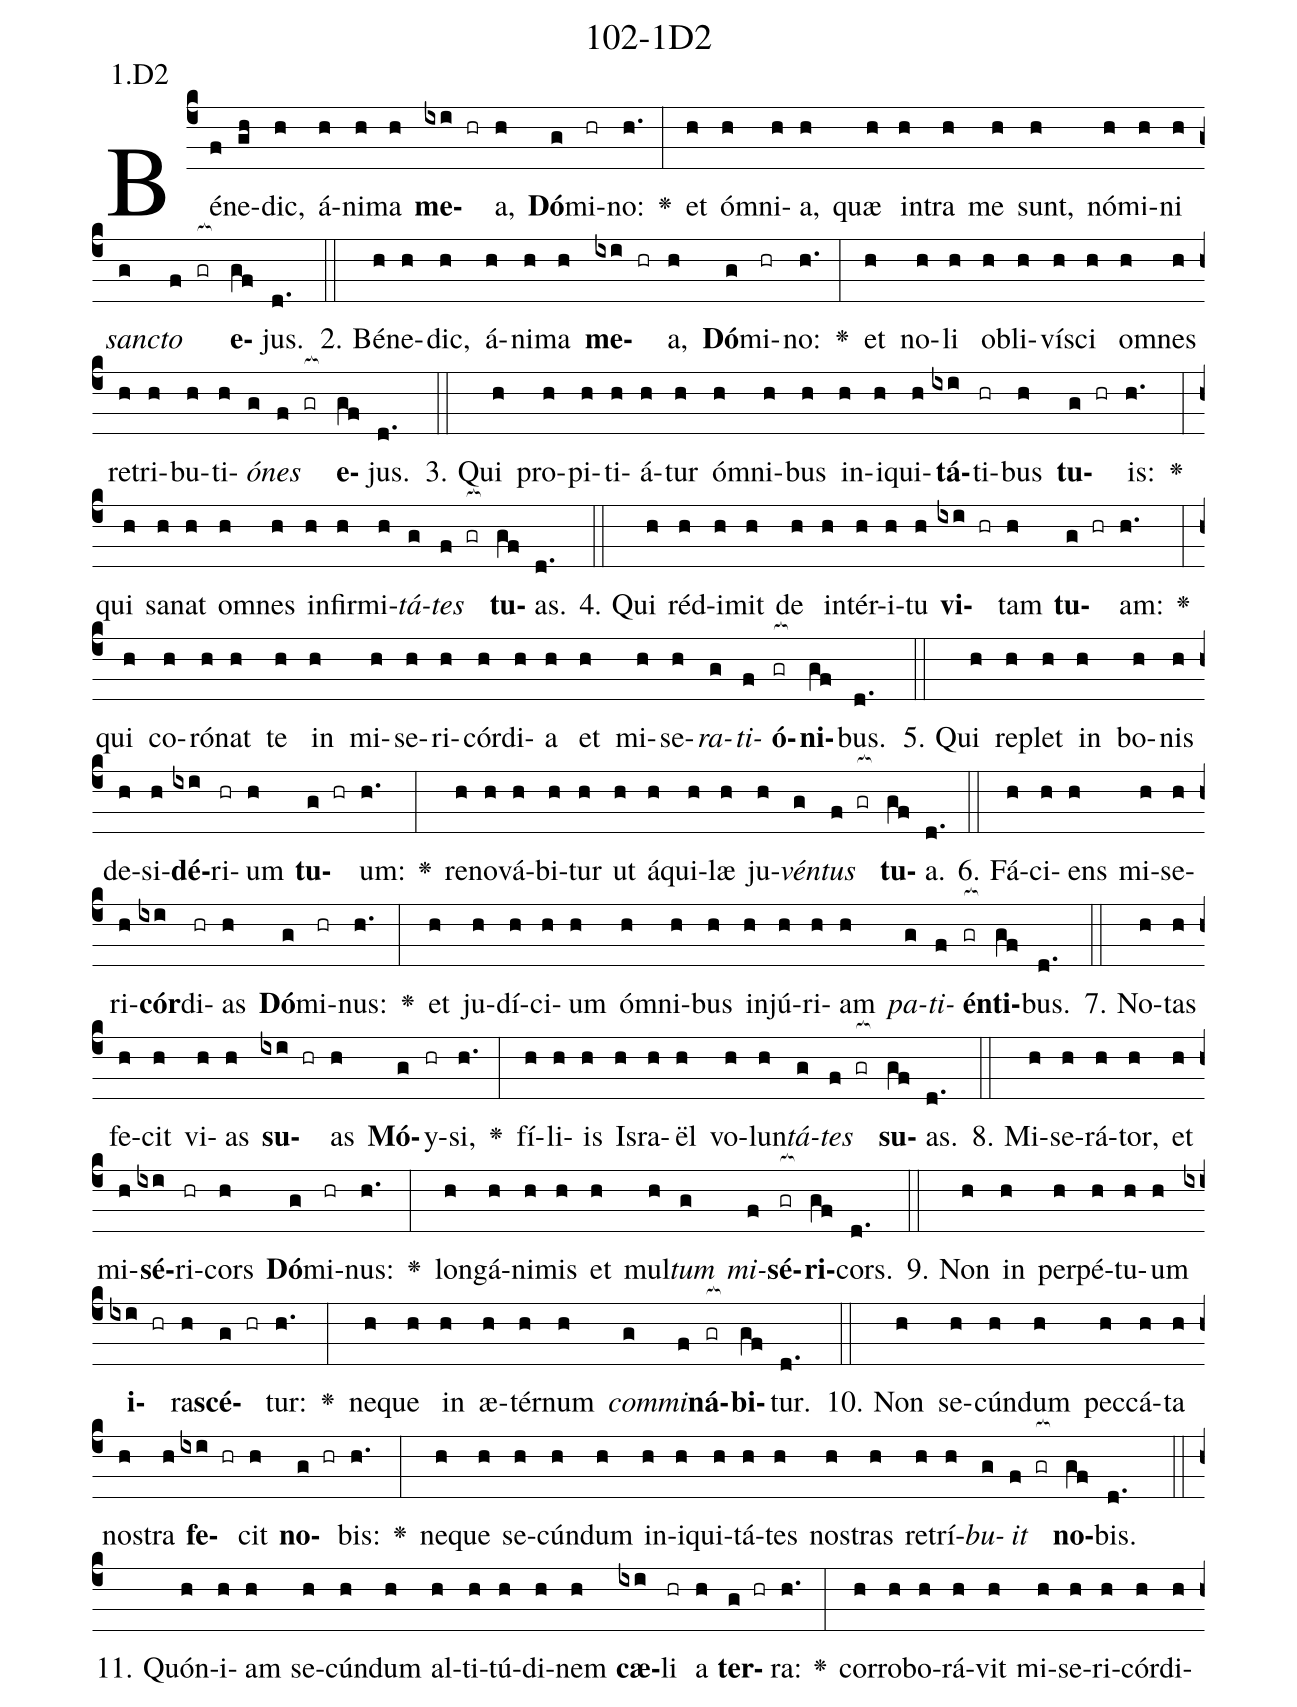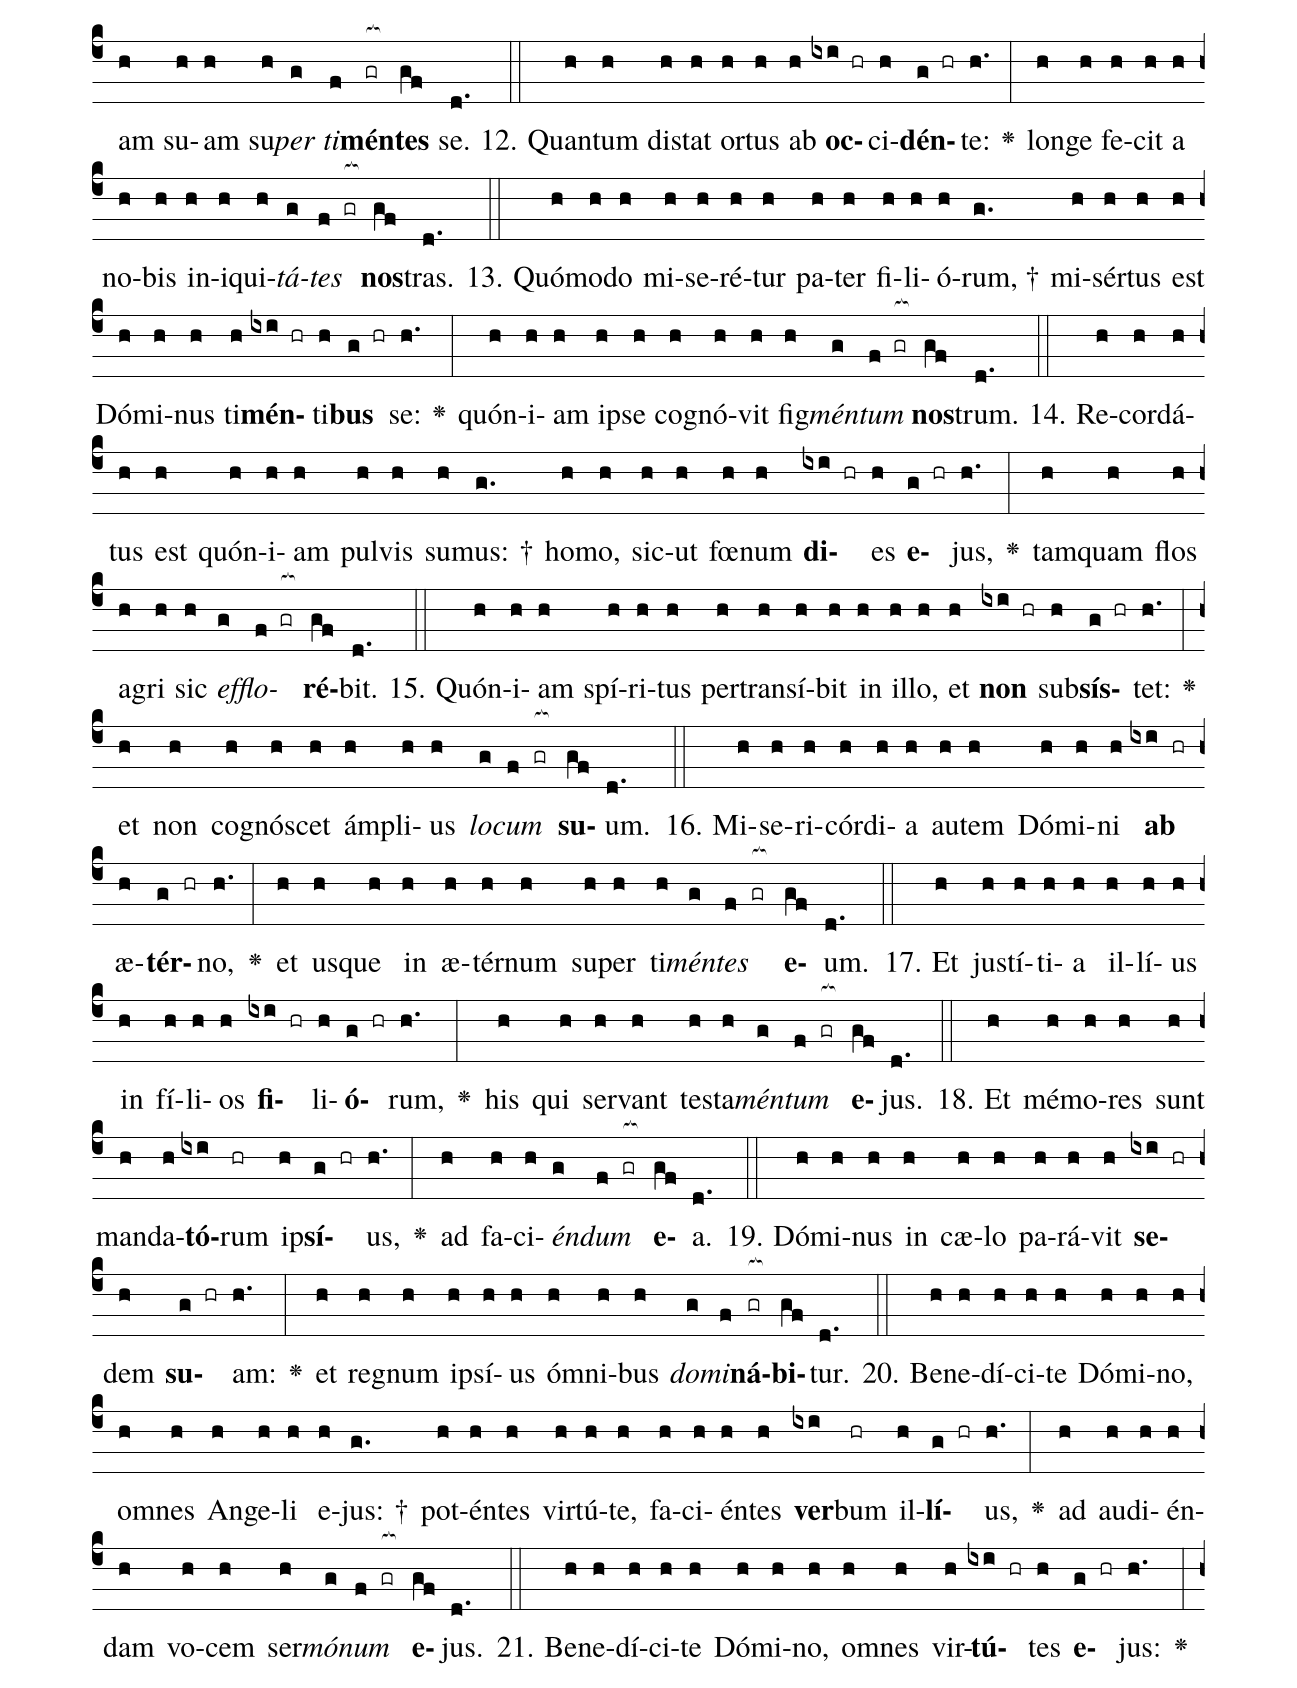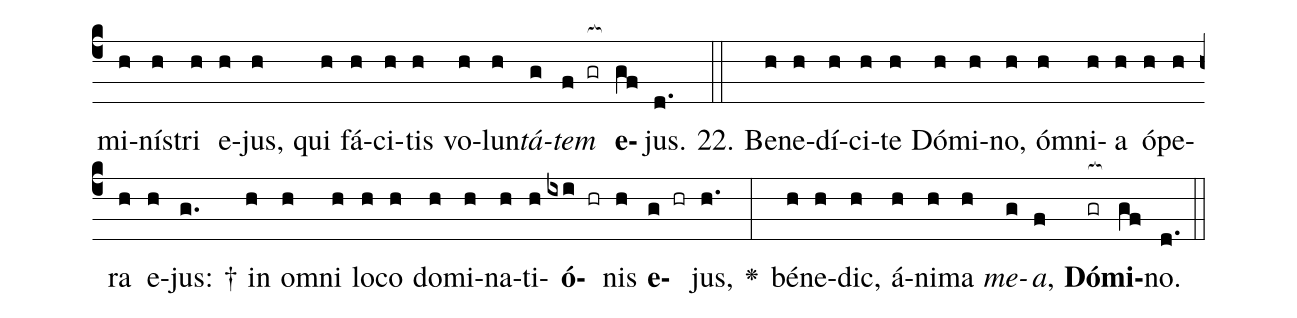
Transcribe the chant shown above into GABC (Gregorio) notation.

name: 102-1D2;
annotation: 1.D2;
%%
(c4)Bé(f)ne(gh)dic,(h) á(h)ni(h)ma(h) <b>me</b>(ixi hr)a,(h) <b>Dó</b>(g)mi(hr)no:(h.) <v>\greheightstar</v>(:) et(h) óm(h)ni(h)a,(h) quæ(h) in(h)tra(h) me(h) sunt,(h) nó(h)mi(h)ni(h) <i>sanc</i>(g)<i>to</i>(f gr[ocb:1{]) <b>e</b>(gf[ocb:0}])jus.(d.) (::)
2. Bé(h)ne(h)dic,(h) á(h)ni(h)ma(h) <b>me</b>(ixi hr)a,(h) <b>Dó</b>(g)mi(hr)no:(h.) <v>\greheightstar</v>(:) et(h) no(h)li(h) ob(h)li(h)ví(h)sci(h) om(h)nes(h) re(h)tri(h)bu(h)ti(h)<i>ó</i>(g)<i>nes</i>(f gr[ocb:1{]) <b>e</b>(gf[ocb:0}])jus.(d.) (::)
3. Qui(h) pro(h)pi(h)ti(h)á(h)tur(h) óm(h)ni(h)bus(h) in(h)i(h)qui(h)<b>tá</b>(ixi)ti(hr)bus(h) <b>tu</b>(g hr)is:(h.) <v>\greheightstar</v>(:) qui(h) sa(h)nat(h) om(h)nes(h) in(h)fir(h)mi(h)<i>tá</i>(g)<i>tes</i>(f gr[ocb:1{]) <b>tu</b>(gf[ocb:0}])as.(d.) (::)
4. Qui(h) réd(h)i(h)mit(h) de(h) in(h)tér(h)i(h)tu(h) <b>vi</b>(ixi hr)tam(h) <b>tu</b>(g hr)am:(h.) <v>\greheightstar</v>(:) qui(h) co(h)ró(h)nat(h) te(h) in(h) mi(h)se(h)ri(h)cór(h)di(h)a(h) et(h) mi(h)se(h)<i>ra</i>(g)<i>ti</i>(f)<b>ó</b>(gr[ocb:1{])<b>ni</b>(gf[ocb:0}])bus.(d.) (::)
5. Qui(h) re(h)plet(h) in(h) bo(h)nis(h) de(h)si(h)<b>dé</b>(ixi)ri(hr)um(h) <b>tu</b>(g hr)um:(h.) <v>\greheightstar</v>(:) re(h)no(h)vá(h)bi(h)tur(h) ut(h) á(h)qui(h)læ(h) ju(h)<i>vén</i>(g)<i>tus</i>(f gr[ocb:1{]) <b>tu</b>(gf[ocb:0}])a.(d.) (::)
6. Fá(h)ci(h)ens(h) mi(h)se(h)ri(h)<b>cór</b>(ixi)di(hr)as(h) <b>Dó</b>(g)mi(hr)nus:(h.) <v>\greheightstar</v>(:) et(h) ju(h)dí(h)ci(h)um(h) óm(h)ni(h)bus(h) in(h)jú(h)ri(h)am(h) <i>pa</i>(g)<i>ti</i>(f)<b>én</b>(gr[ocb:1{])<b>ti</b>(gf[ocb:0}])bus.(d.) (::)
7. No(h)tas(h) fe(h)cit(h) vi(h)as(h) <b>su</b>(ixi hr)as(h) <b>Mó</b>(g)y(hr)si,(h.) <v>\greheightstar</v>(:) fí(h)li(h)is(h) Is(h)ra(h)ël(h) vo(h)lun(h)<i>tá</i>(g)<i>tes</i>(f gr[ocb:1{]) <b>su</b>(gf[ocb:0}])as.(d.) (::)
8. Mi(h)se(h)rá(h)tor,(h) et(h) mi(h)<b>sé</b>(ixi)ri(hr)cors(h) <b>Dó</b>(g)mi(hr)nus:(h.) <v>\greheightstar</v>(:) long(h)á(h)ni(h)mis(h) et(h) mul(h)<i>tum</i>(g) <i>mi</i>(f)<b>sé</b>(gr[ocb:1{])<b>ri</b>(gf[ocb:0}])cors.(d.) (::)
9. Non(h) in(h) per(h)pé(h)tu(h)um(h) <b>i</b>(ixi hr)ra(h)<b>scé</b>(g hr)tur:(h.) <v>\greheightstar</v>(:) ne(h)que(h) in(h) æ(h)tér(h)num(h) <i>com</i>(g)<i>mi</i>(f)<b>ná</b>(gr[ocb:1{])<b>bi</b>(gf[ocb:0}])tur.(d.) (::)
10. Non(h) se(h)cún(h)dum(h) pec(h)cá(h)ta(h) nos(h)tra(h) <b>fe</b>(ixi hr)cit(h) <b>no</b>(g hr)bis:(h.) <v>\greheightstar</v>(:) ne(h)que(h) se(h)cún(h)dum(h) in(h)i(h)qui(h)tá(h)tes(h) nos(h)tras(h) re(h)trí(h)<i>bu</i>(g)<i>it</i>(f gr[ocb:1{]) <b>no</b>(gf[ocb:0}])bis.(d.) (::)
11. Quón(h)i(h)am(h) se(h)cún(h)dum(h) al(h)ti(h)tú(h)di(h)nem(h) <b>cæ</b>(ixi)li(hr) a(h) <b>ter</b>(g hr)ra:(h.) <v>\greheightstar</v>(:) cor(h)ro(h)bo(h)rá(h)vit(h) mi(h)se(h)ri(h)cór(h)di(h)am(h) su(h)am(h) su(h)<i>per</i>(g) <i>ti</i>(f)<b>mén</b>(gr[ocb:1{])<b>tes</b>(gf[ocb:0}]) se.(d.) (::)
12. Quan(h)tum(h) di(h)stat(h) or(h)tus(h) ab(h) <b>oc</b>(ixi hr)ci(h)<b>dén</b>(g hr)te:(h.) <v>\greheightstar</v>(:) lon(h)ge(h) fe(h)cit(h) a(h) no(h)bis(h) in(h)i(h)qui(h)<i>tá</i>(g)<i>tes</i>(f gr[ocb:1{]) <b>nos</b>(gf[ocb:0}])tras.(d.) (::)
13. Quó(h)mo(h)do(h) mi(h)se(h)ré(h)tur(h) pa(h)ter(h) fi(h)li(h)ó(h)rum, †(g.) mi(h)sér(h)tus(h) est(h) Dó(h)mi(h)nus(h) ti(h)<b>mén</b>(ixi hr)ti(h)<b>bus</b>(g hr) se:(h.) <v>\greheightstar</v>(:) quón(h)i(h)am(h) ip(h)se(h) co(h)gnó(h)vit(h) fig(h)<i>mén</i>(g)<i>tum</i>(f gr[ocb:1{]) <b>nos</b>(gf[ocb:0}])trum.(d.) (::)
14. Re(h)cor(h)dá(h)tus(h) est(h) quón(h)i(h)am(h) pul(h)vis(h) su(h)mus: †(g.) ho(h)mo,(h) sic(h)ut(h) fœ(h)num(h) <b>di</b>(ixi hr)es(h) <b>e</b>(g hr)jus,(h.) <v>\greheightstar</v>(:) tam(h)quam(h) flos(h) a(h)gri(h) sic(h) <i>ef</i>(g)<i>flo</i>(f gr[ocb:1{])<b>ré</b>(gf[ocb:0}])bit.(d.) (::)
15. Quón(h)i(h)am(h) spí(h)ri(h)tus(h) per(h)trans(h)í(h)bit(h) in(h) il(h)lo,(h) et(h) <b>non</b>(ixi hr) sub(h)<b>sís</b>(g hr)tet:(h.) <v>\greheightstar</v>(:) et(h) non(h) co(h)gnó(h)scet(h) ám(h)pli(h)us(h) <i>lo</i>(g)<i>cum</i>(f gr[ocb:1{]) <b>su</b>(gf[ocb:0}])um.(d.) (::)
16. Mi(h)se(h)ri(h)cór(h)di(h)a(h) au(h)tem(h) Dó(h)mi(h)ni(h) <b>ab</b>(ixi hr) æ(h)<b>tér</b>(g hr)no,(h.) <v>\greheightstar</v>(:) et(h) us(h)que(h) in(h) æ(h)tér(h)num(h) su(h)per(h) ti(h)<i>mén</i>(g)<i>tes</i>(f gr[ocb:1{]) <b>e</b>(gf[ocb:0}])um.(d.) (::)
17. Et(h) jus(h)tí(h)ti(h)a(h) il(h)lí(h)us(h) in(h) fí(h)li(h)os(h) <b>fi</b>(ixi hr)li(h)<b>ó</b>(g hr)rum,(h.) <v>\greheightstar</v>(:) his(h) qui(h) ser(h)vant(h) tes(h)ta(h)<i>mén</i>(g)<i>tum</i>(f gr[ocb:1{]) <b>e</b>(gf[ocb:0}])jus.(d.) (::)
18. Et(h) mé(h)mo(h)res(h) sunt(h) man(h)da(h)<b>tó</b>(ixi)rum(hr) ip(h)<b>sí</b>(g hr)us,(h.) <v>\greheightstar</v>(:) ad(h) fa(h)ci(h)<i>én</i>(g)<i>dum</i>(f gr[ocb:1{]) <b>e</b>(gf[ocb:0}])a.(d.) (::)
19. Dó(h)mi(h)nus(h) in(h) cæ(h)lo(h) pa(h)rá(h)vit(h) <b>se</b>(ixi hr)dem(h) <b>su</b>(g hr)am:(h.) <v>\greheightstar</v>(:) et(h) re(h)gnum(h) ip(h)sí(h)us(h) óm(h)ni(h)bus(h) <i>do</i>(g)<i>mi</i>(f)<b>ná</b>(gr[ocb:1{])<b>bi</b>(gf[ocb:0}])tur.(d.) (::)
20. Be(h)ne(h)dí(h)ci(h)te(h) Dó(h)mi(h)no,(h) om(h)nes(h) An(h)ge(h)li(h) e(h)jus: †(g.) pot(h)én(h)tes(h) vir(h)tú(h)te,(h) fa(h)ci(h)én(h)tes(h) <b>ver</b>(ixi)bum(hr) il(h)<b>lí</b>(g hr)us,(h.) <v>\greheightstar</v>(:) ad(h) au(h)di(h)én(h)dam(h) vo(h)cem(h) ser(h)<i>mó</i>(g)<i>num</i>(f gr[ocb:1{]) <b>e</b>(gf[ocb:0}])jus.(d.) (::)
21. Be(h)ne(h)dí(h)ci(h)te(h) Dó(h)mi(h)no,(h) om(h)nes(h) vir(h)<b>tú</b>(ixi hr)tes(h) <b>e</b>(g hr)jus:(h.) <v>\greheightstar</v>(:) mi(h)nís(h)tri(h) e(h)jus,(h) qui(h) fá(h)ci(h)tis(h) vo(h)lun(h)<i>tá</i>(g)<i>tem</i>(f gr[ocb:1{]) <b>e</b>(gf[ocb:0}])jus.(d.) (::)
22. Be(h)ne(h)dí(h)ci(h)te(h) Dó(h)mi(h)no,(h) óm(h)ni(h)a(h) ó(h)pe(h)ra(h) e(h)jus: †(g.) in(h) om(h)ni(h) lo(h)co(h) do(h)mi(h)na(h)ti(h)<b>ó</b>(ixi hr)nis(h) <b>e</b>(g hr)jus,(h.) <v>\greheightstar</v>(:) bé(h)ne(h)dic,(h) á(h)ni(h)ma(h) <i>me</i>(g)<i>a</i>,(f) <b>Dó</b>(gr[ocb:1{])<b>mi</b>(gf[ocb:0}])no.(d.) (::)
